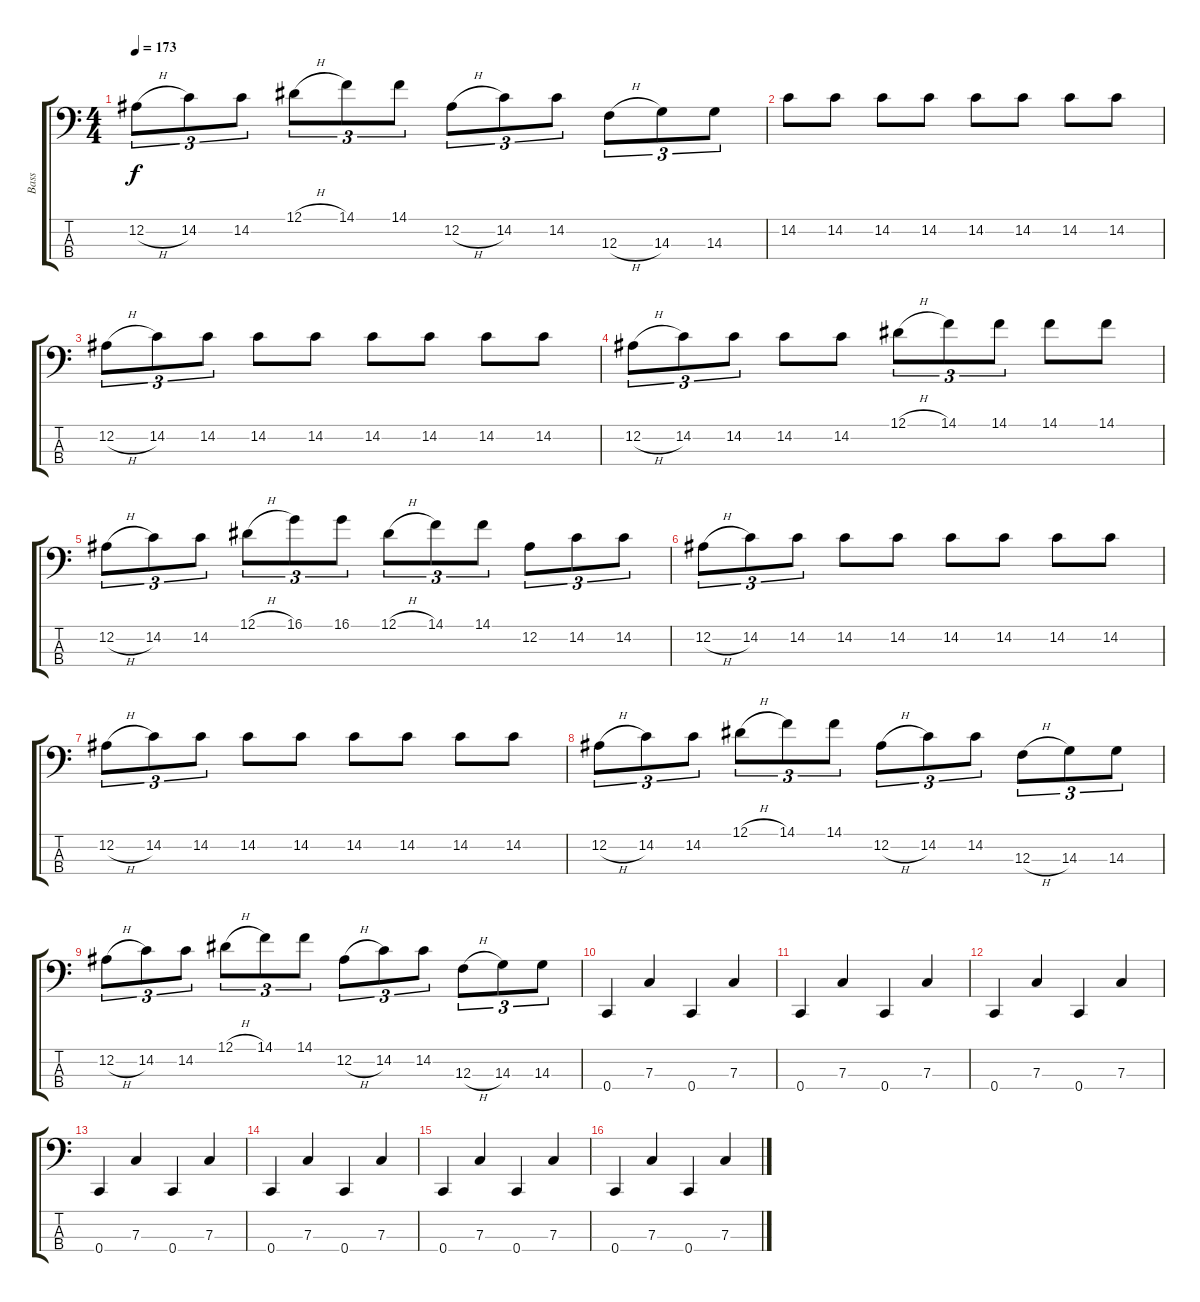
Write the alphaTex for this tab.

\track ("Bass" "Bass") {instrument electricbassfinger}
\staff {score tabs}
\tuning (Eb2 Bb1 F1 C1) {hide}
\ts (4 4)
\tempo 173
\clef f4
\ks c
12.2{h}.8{tu (3 2) dy f} 14.2.8{tu (3 2)} 14.2.8{tu (3 2)} 12.1{h}.8{tu (3 2)} 14.1.8{tu (3 2)} 14.1.8{tu (3 2)} 12.2{h}.8{tu (3 2)} 14.2.8{tu (3 2)} 14.2.8{tu (3 2)} 12.3{h}.8{tu (3 2)} 14.3.8{tu (3 2)} 14.3.8{tu (3 2)} |
14.2.8 14.2.8 14.2.8 14.2.8 14.2.8 14.2.8 14.2.8 14.2.8 |
12.2{h}.8{tu (3 2)} 14.2.8{tu (3 2)} 14.2.8{tu (3 2)} 14.2.8 14.2.8 14.2.8 14.2.8 14.2.8 14.2.8 |
12.2{h}.8{tu (3 2)} 14.2.8{tu (3 2)} 14.2.8{tu (3 2)} 14.2.8 14.2.8 12.1{h}.8{tu (3 2)} 14.1.8{tu (3 2)} 14.1.8{tu (3 2)} 14.1.8 14.1.8 |
12.2{h}.8{tu (3 2)} 14.2.8{tu (3 2)} 14.2.8{tu (3 2)} 12.1{h}.8{tu (3 2)} 16.1.8{tu (3 2)} 16.1.8{tu (3 2)} 12.1{h}.8{tu (3 2)} 14.1.8{tu (3 2)} 14.1.8{tu (3 2)} 12.2.8{tu (3 2)} 14.2.8{tu (3 2)} 14.2.8{tu (3 2)} |
12.2{h}.8{tu (3 2)} 14.2.8{tu (3 2)} 14.2.8{tu (3 2)} 14.2.8 14.2.8 14.2.8 14.2.8 14.2.8 14.2.8 |
12.2{h}.8{tu (3 2)} 14.2.8{tu (3 2)} 14.2.8{tu (3 2)} 14.2.8 14.2.8 14.2.8 14.2.8 14.2.8 14.2.8 |
12.2{h}.8{tu (3 2)} 14.2.8{tu (3 2)} 14.2.8{tu (3 2)} 12.1{h}.8{tu (3 2)} 14.1.8{tu (3 2)} 14.1.8{tu (3 2)} 12.2{h}.8{tu (3 2)} 14.2.8{tu (3 2)} 14.2.8{tu (3 2)} 12.3{h}.8{tu (3 2)} 14.3.8{tu (3 2)} 14.3.8{tu (3 2)} |
12.2{h}.8{tu (3 2)} 14.2.8{tu (3 2)} 14.2.8{tu (3 2)} 12.1{h}.8{tu (3 2)} 14.1.8{tu (3 2)} 14.1.8{tu (3 2)} 12.2{h}.8{tu (3 2)} 14.2.8{tu (3 2)} 14.2.8{tu (3 2)} 12.3{h}.8{tu (3 2)} 14.3.8{tu (3 2)} 14.3.8{tu (3 2)} |
0.4.4 7.3.4 0.4.4 7.3.4 |
0.4.4 7.3.4 0.4.4 7.3.4 |
0.4.4 7.3.4 0.4.4 7.3.4 |
0.4.4 7.3.4 0.4.4 7.3.4 |
0.4.4 7.3.4 0.4.4 7.3.4 |
0.4.4 7.3.4 0.4.4 7.3.4 |
0.4.4 7.3.4 0.4.4 7.3.4
